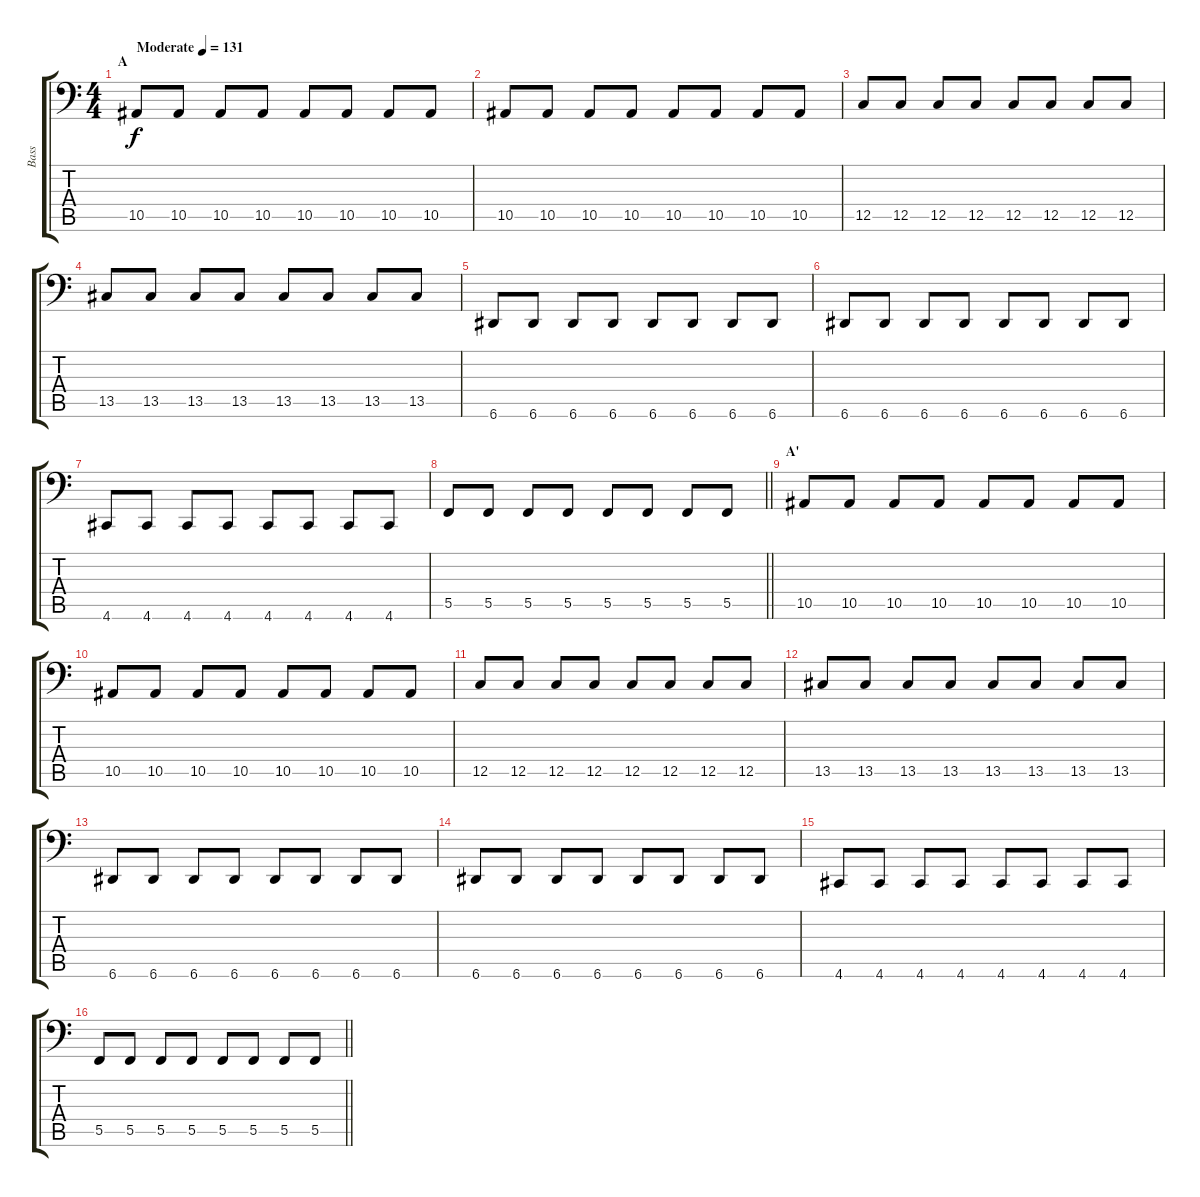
\track ("Bass" "Bass") {instrument electricbasspick}
\staff {score tabs}
\tuning (Bb2 F2 C2 G1 C1 A0) {hide}
\ts (4 4)
\section ("" "A")
\tempo (131 "Moderate")
\clef f4
\ks c
10.5.8{dy f instrument electricbasspick} 10.5.8 10.5.8 10.5.8 10.5.8 10.5.8 10.5.8 10.5.8 |
10.5.8 10.5.8 10.5.8 10.5.8 10.5.8 10.5.8 10.5.8 10.5.8 |
12.5.8 12.5.8 12.5.8 12.5.8 12.5.8 12.5.8 12.5.8 12.5.8 |
13.5.8 13.5.8 13.5.8 13.5.8 13.5.8 13.5.8 13.5.8 13.5.8 |
6.6.8 6.6.8 6.6.8 6.6.8 6.6.8 6.6.8 6.6.8 6.6.8 |
6.6.8 6.6.8 6.6.8 6.6.8 6.6.8 6.6.8 6.6.8 6.6.8 |
4.6.8 4.6.8 4.6.8 4.6.8 4.6.8 4.6.8 4.6.8 4.6.8 |
\barLineRight lightlight
5.5.8 5.5.8 5.5.8 5.5.8 5.5.8 5.5.8 5.5.8 5.5.8 |
\section ("" "A'")
10.5.8 10.5.8 10.5.8 10.5.8 10.5.8 10.5.8 10.5.8 10.5.8 |
10.5.8 10.5.8 10.5.8 10.5.8 10.5.8 10.5.8 10.5.8 10.5.8 |
12.5.8 12.5.8 12.5.8 12.5.8 12.5.8 12.5.8 12.5.8 12.5.8 |
13.5.8 13.5.8 13.5.8 13.5.8 13.5.8 13.5.8 13.5.8 13.5.8 |
6.6.8 6.6.8 6.6.8 6.6.8 6.6.8 6.6.8 6.6.8 6.6.8 |
6.6.8 6.6.8 6.6.8 6.6.8 6.6.8 6.6.8 6.6.8 6.6.8 |
4.6.8 4.6.8 4.6.8 4.6.8 4.6.8 4.6.8 4.6.8 4.6.8 |
\barLineRight lightlight
5.5.8 5.5.8 5.5.8 5.5.8 5.5.8 5.5.8 5.5.8 5.5.8
